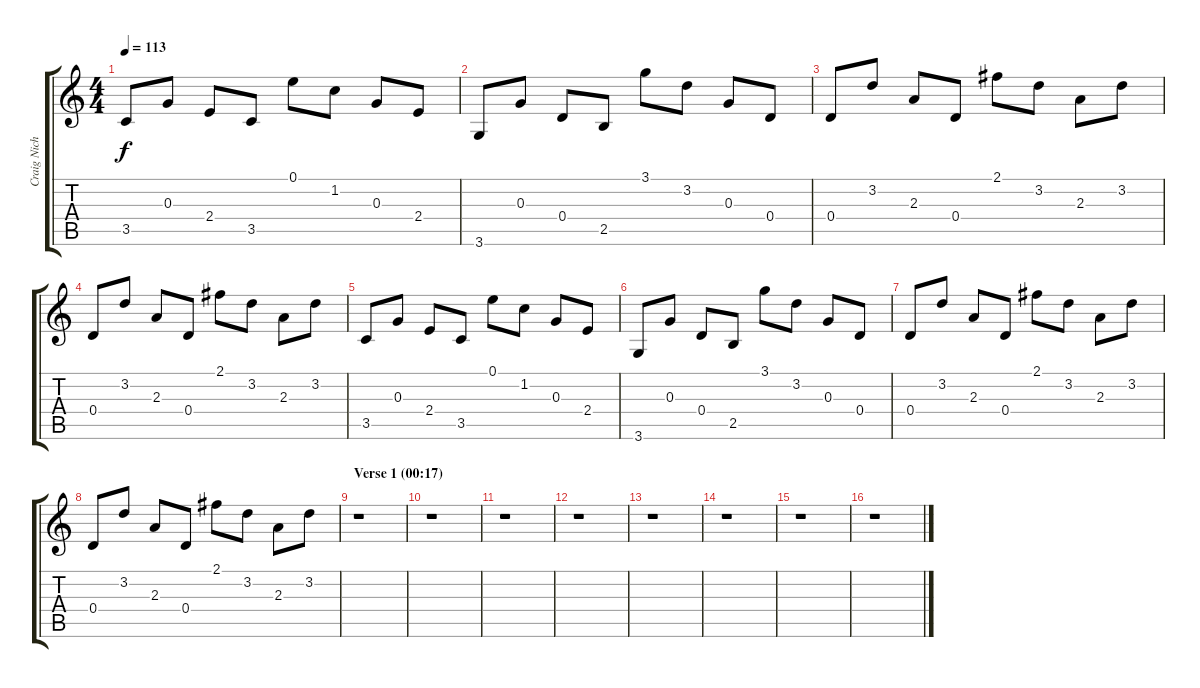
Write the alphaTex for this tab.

\track ("Craig Nicholls" "Craig Nich") {instrument electricguitarclean}
\staff {score tabs}
\tuning (E4 B3 G3 D3 A2 E2) {hide}
\ts (4 4)
\tempo 113
\clef g2
\ks c
3.5.8{dy f instrument electricguitarclean} 0.3.8 2.4.8 3.5.8 0.1.8 1.2.8 0.3.8 2.4.8 |
3.6.8 0.3.8 0.4.8 2.5.8 3.1.8 3.2.8 0.3.8 0.4.8 |
0.4.8 3.2.8 2.3.8 0.4.8 2.1.8 3.2.8 2.3.8 3.2.8 |
0.4.8 3.2.8 2.3.8 0.4.8 2.1.8 3.2.8 2.3.8 3.2.8 |
3.5.8 0.3.8 2.4.8 3.5.8 0.1.8 1.2.8 0.3.8 2.4.8 |
3.6.8 0.3.8 0.4.8 2.5.8 3.1.8 3.2.8 0.3.8 0.4.8 |
0.4.8 3.2.8 2.3.8 0.4.8 2.1.8 3.2.8 2.3.8 3.2.8 |
0.4.8 3.2.8 2.3.8 0.4.8 2.1.8 3.2.8 2.3.8 3.2.8 |
\section ("" "Verse 1 (00:17)")
r.1 |
r.1 |
r.1 |
r.1 |
r.1 |
r.1 |
r.1 |
r.1
